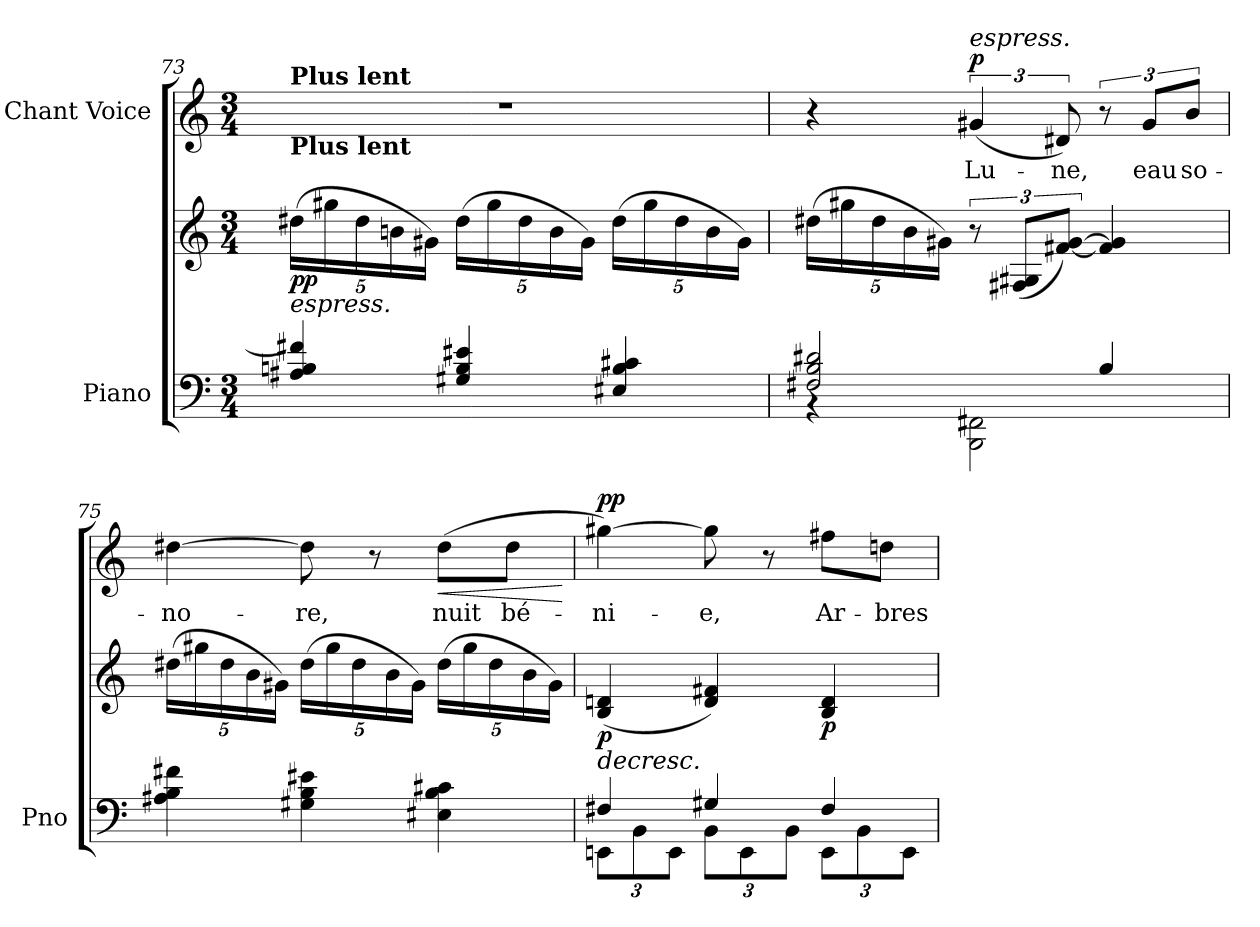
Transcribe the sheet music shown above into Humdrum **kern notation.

**kern	**kern	**dynam	**kern	**text	**dynam
*part2	*part2	*part2	*part1	*part1	*part1
*staff3	*staff2	*staff2/3	*staff1	*staff1	*staff1
*I"Piano	*	*	*I"Chant Voice	*	*
*I'Pno	*	*	*	*	*
!!LO:LB:g=z
*clefF4	*clefG2	*	*clefG2	*	*
*k[]	*k[]	*	*k[]	*	*
*M3/4	*M3/4	*	*M3/4	*	*
*MM58	*MM58	*	*MM58	*	*
*	*Xbrackettup	*	*	*	*
=73	=73	=73	=73	=73	=73
!	!	!	!LO:TX:b:B:t=Plus lent	!	!
!	!	!	!LO:TX:B:t=Plus lent	!	!
!LO:TX:a:i:t=espress.	!	!	!	!	!
!	!	!LO:DY:b	!	!	!
4A#X/ 4Bn/ 4f#X/]	(>20dd#X\LL	pp	2.r	.	.
.	20gg#X\	.	.	.	.
.	20dd#\	.	.	.	.
.	20bn\	.	.	.	.
.	20g#X\JJ)	.	.	.	.
4G#X/ 4B/ 4e#X/	(>20dd#\LL	.	.	.	.
.	20gg#\	.	.	.	.
.	20dd#\	.	.	.	.
.	20b\	.	.	.	.
.	20g#\JJ)	.	.	.	.
4E#X/ 4B/ 4c#X/	(>20dd#\LL	.	.	.	.
.	20gg#\	.	.	.	.
.	20dd#\	.	.	.	.
.	20b\	.	.	.	.
.	20g#\JJ)	.	.	.	.
=74	=74	=74	=74	=74	=74
*^	*	*	*	*	*
2F#X/ 2B/ 2d#X/	4rBB	(>20dd#X\LL	.	4r	.	.
.	.	20gg#X\	.	.	.	.
.	.	20dd#\	.	.	.	.
.	.	20b\	.	.	.	.
.	.	20g#X\JJ)	.	.	.	.
*	*	*brackettup	*	*	*	*
!	!	!	!	!LO:TX:a:i:t=espress.	!	!
!	!	!	!	!	!LO:LY:b	!LO:DY:a
.	2BBB\ 2FF#X\	12r	.	(<6g#X/	Lu-	p
.	.	(<12F#X/ 12G#X/L	.	.	.	.
!	!	!	!	!	!LO:LY:b	!
.	.	[12f#X/ [12g#/J)	.	12d#X/)	-ne,	.
4B/	.	4f#/] 4g#/]	.	12r	.	.
!	!	!	!	!	!LO:LY:b	!
.	.	.	.	12g#/L	eau	.
!	!	!	!	!	!LO:LY:b	!
.	.	.	.	12b/J	so-	.
*v	*v	*	*	*	*	*
!!LO:LB:g=z
=75	=75	=75	=75	=75	=75
*	*Xbrackettup	*	*	*	*
!	!	!	!	!LO:LY:b	!
4A#X\ 4B\ 4f#X\	(>20dd#X\LL	.	[4dd#X\	-no-	.
.	20gg#X\	.	.	.	.
.	20dd#\	.	.	.	.
.	20b\	.	.	.	.
.	20g#X\JJ)	.	.	.	.
!	!	!	!	!LO:LY:b	!
4G#X\ 4B\ 4e#X\	(>20dd#\LL	.	8dd#\]	-re,	.
.	20gg#\	.	.	.	.
.	20dd#\	.	.	.	.
.	.	.	8r	.	.
.	20b\	.	.	.	.
.	20g#\JJ)	.	.	.	.
!	!	!	!	!LO:LY:b	!LO:HP:b
4E#X\ 4B\ 4c#X\	(>20dd#\LL	.	(>8dd#\L	nuit	<
.	20gg#\	.	.	.	.
.	20dd#\	.	.	.	.
!	!	!	!	!LO:LY:b	!
.	.	.	8dd#\J	bé-	.
.	20b\	.	.	.	.
.	20g#\JJ)	.	.	.	.
.	.	.	.	.	[
=76	=76	=76	=76	=76	=76
*^	*	*	*	*	*
*	*Xbrackettup	*	*	*	*	*
!	!	!	!LO:HP:b	!	!LO:LY:b	!
!	!	!	!LO:DY:n=1:b	!	!	!LO:DY:a
4F#X/	12EEn\L	(>4B/ 4dn/	> p	[4gg#X\)	-ni-	pp
.	12BB\	.	.	.	.	.
.	12EE\J	.	.	.	.	.
!	!	!	!	!	!LO:LY:b	!
4G#X/	12BB\L	4d/ 4f#X/)	.	8gg#\]	-e,	.
.	12EE\	.	.	.	.	.
.	.	.	.	8r	.	.
.	12BB\J	.	.	.	.	.
!	!	!	!LO:DY:n=2:b	!	!LO:LY:b	!
4F#/	12EE\L	4B/ 4d/	p	8ff#X\L	Ar-	.
.	12BB\	.	.	.	.	.
!	!	!	!	!	!LO:LY:b	!
.	.	.	.	8ddn\J	-bres	.
.	12EE\J	.	.	.	.	.
*v	*v	*	*	*	*	*
.	.	]	.	.	.
=	=	=	=	=	=
*-	*-	*-	*-	*-	*-
